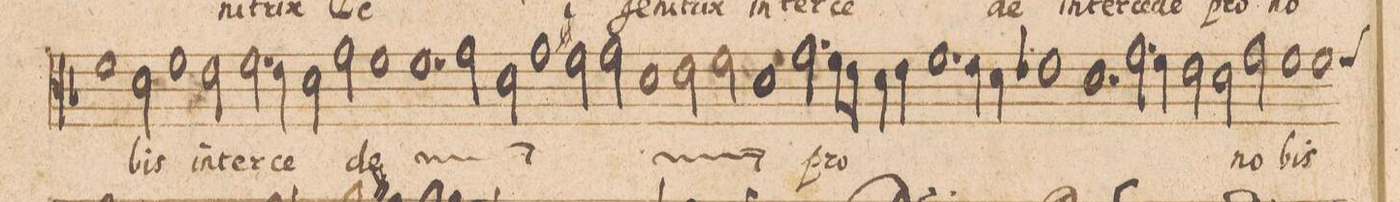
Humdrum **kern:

**kern	**text
*I"CANTVS.	*
*clefC3	*
*k[b-]	*
*met(C|)	*
*M2/1	*
1f	.
=131-	=131-
2d\	-bis
1f	in-
2e\	-ter-
=132-	=132-
2.f\	-ce-
4e\	.
2d\	.
2g\	.
=133-	=133-
1f	-de
*	*ij
1.f	in-
=134-	=134-
2g\	-ter-
2d\	-ce-
1g\	.
=135-	=135-
2f#X\	.
2g\	-de
1d\	in-
=136-	=136-
2e\	-ter-
2fny\	-ce-
1d\	-de
*	*Xij
=137-	=137-
2.g\	pro
8f\L	.
8e\J	.
4d\	.
4e\	.
=138-	=138-
1.f	.
4e\	.
4d\	.
=139-	=139-
1e-X	.
1.d	.
=140-	=140-
2.g\	.
4f\	.
2eny\	.
=141-	=141-
2d\	.
2g\	.
1f	no-
=142-	=142-
*custos:f	*
1f	-bis
*-	*-
